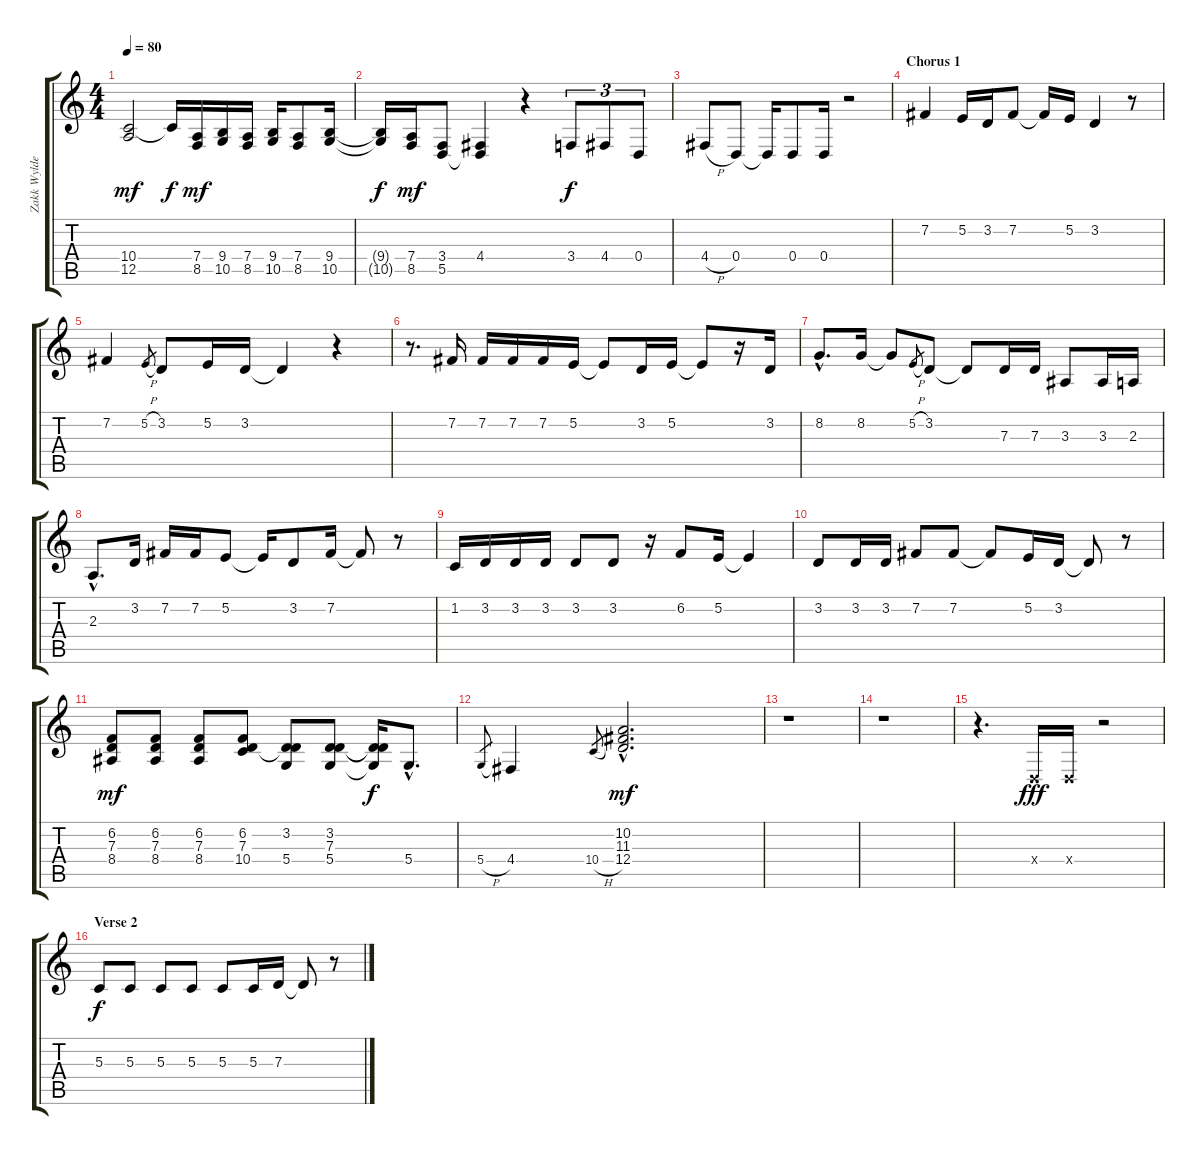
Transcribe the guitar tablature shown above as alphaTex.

\track ("Zakk Wylde (Vocals)" "Zakk Wylde") {instrument oboe}
\staff {score tabs}
\tuning (E4 B3 G3 D3 A2 E2) {hide}
\ts (4 4)
\tempo 80
\clef g2
\ks c
(10.4 12.5).2{dy mf} 10.4{t}.16{dy f} (7.4 8.5).16{dy mf} (9.4 10.5).16 (7.4 8.5).16 (9.4 10.5).16 (7.4 8.5).8 (9.4 10.5).16 |
(9.4{t} 10.5{t}).16{dy f} (7.4 8.5).16{dy mf} (3.4 5.5).8 (4.4 5.5{t}).4 r.4 3.4.8{tu (3 2) dy f} 4.4.8{tu (3 2)} 0.4.8{tu (3 2)} |
4.4{h}.8 0.4.8 0.4{t}.16 0.4.8 0.4.16 r.2 |
\section ("" "Chorus 1")
7.2.4 5.2.16 3.2.16 7.2.8 7.2{t}.16 5.2.16 3.2.4 r.8 |
7.2.4 5.2{h}.8{gr} 3.2.8 5.2.16 3.2.16 3.2{t}.4 r.4 |
r.8{d} 7.2.16 7.2.16 7.2.16 7.2.16 5.2.16 5.2{t}.8 3.2.16 5.2.16 5.2{t}.8 r.16 3.2.16 |
8.2{hac}.8{d} 8.2.16 8.2{t}.8 5.2{h}.8{gr} 3.2.8 3.2{t}.8 7.3.16 7.3.16 3.3.8 3.3.16 2.3.16 |
2.3{hac}.8{d} 3.2.16 7.2.16 7.2.16 5.2.8 5.2{t}.16 3.2.8 7.2.16 7.2{t}.8 r.8 |
1.2.16 3.2.16 3.2.16 3.2.16 3.2.8 3.2.8 r.16 6.2.8 5.2.16 5.2{t}.4 |
3.2.8 3.2.16 3.2.16 7.2.8 7.2.8 7.2{t}.8 5.2.16 3.2.16 3.2{t}.8 r.8 |
(6.2 7.3 8.4).8{dy mf} (6.2 7.3 8.4).8 (6.2 7.3 8.4).8 (6.2 7.3 10.4).8 (3.2 7.3{t} 5.4).8 (3.2 7.3 5.4).8 (3.2{t} 7.3{t} 5.4{t}).16{dy f} 5.4{hac}.8{d} |
5.4{h}.8{gr} 4.4.4 10.4{h}.8{gr} (10.2{hac} 11.3{hac} 12.4{hac}).2{d dy mf} |
r.1 |
r.1 |
r.4{d} 0.4{x}.16{dy fff} 0.4{x}.16 r.2 |
\section ("" "Verse 2")
5.3.8{dy f} 5.3.8 5.3.8 5.3.8 5.3.8 5.3.16 7.3.16 7.3{t}.8 r.8
